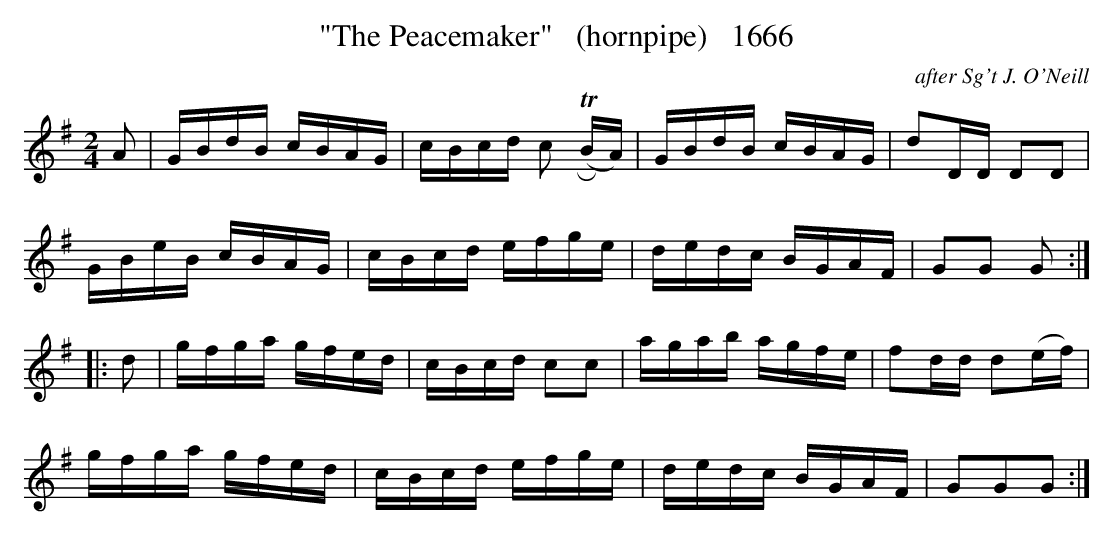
X:1
T:"The Peacemaker"   (hornpipe)   1666
C:after Sg't J. O'Neill
BRENNAN July 2003 (HTTP://WWW.SOSYOURMOM.COM)
M:2/4
L:1/16
K:G
A2|GBdB cBAG|cBcd c2 TR(BA)|GBdB cBAG|d2DD D2D2|
GBeB cBAG|cBcd efge|dedc BGAF|G2G2 G2:|
|:d2|gfga gfed|cBcd c2c2|agab agfe|f2dd d2(ef)|
gfga gfed|cBcd efge|dedc BGAF|G2G2G2:|
